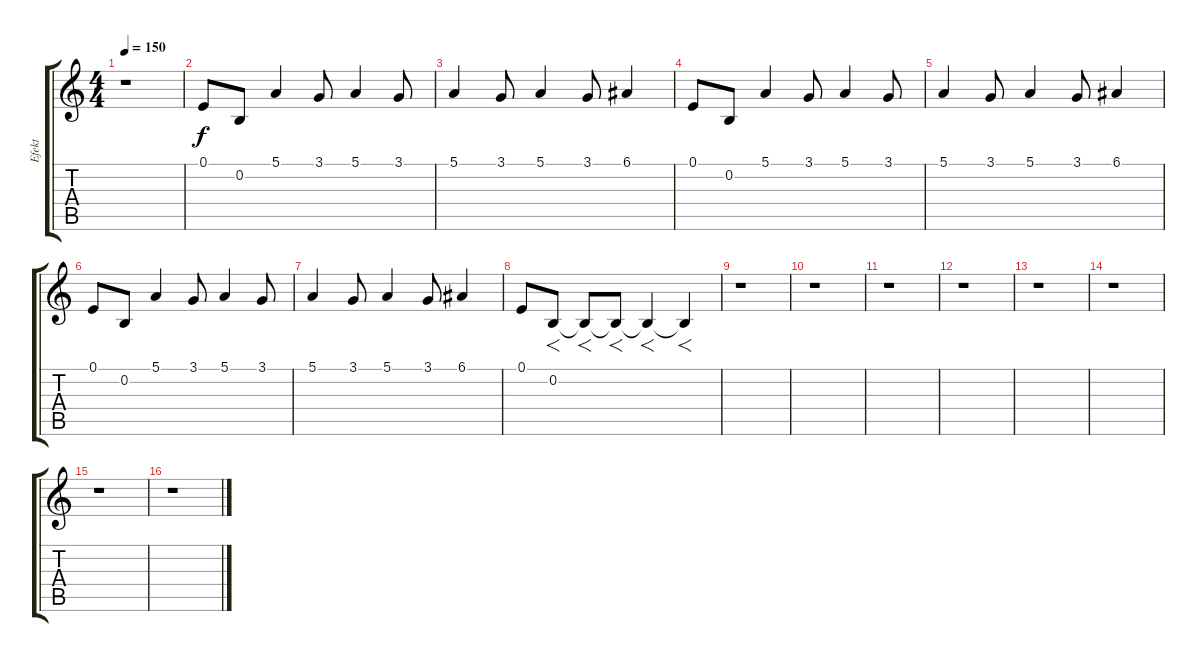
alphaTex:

\track ("Efekt" "Efekt") {instrument stringensemble1}
\staff {score tabs}
\tuning (E4 B3 G3 D3 A2 E2) {hide}
\ts (4 4)
\tempo 150
\clef g2
\ks c
r.1{dy f} |
0.1.8 0.2.8 5.1.4 3.1.8 5.1.4 3.1.8 |
5.1.4 3.1.8 5.1.4 3.1.8 6.1.4 |
0.1.8 0.2.8 5.1.4 3.1.8 5.1.4 3.1.8 |
5.1.4 3.1.8 5.1.4 3.1.8 6.1.4 |
0.1.8 0.2.8 5.1.4 3.1.8 5.1.4 3.1.8 |
5.1.4 3.1.8 5.1.4 3.1.8 6.1.4 |
0.1.8 0.2.8{f} 0.2{t}.8{f} 0.2{t}.8{f} 0.2{t}.4{f} 0.2{t}.4{f} |
r.1 |
r.1 |
r.1 |
r.1 |
r.1 |
r.1 |
r.1 |
r.1
